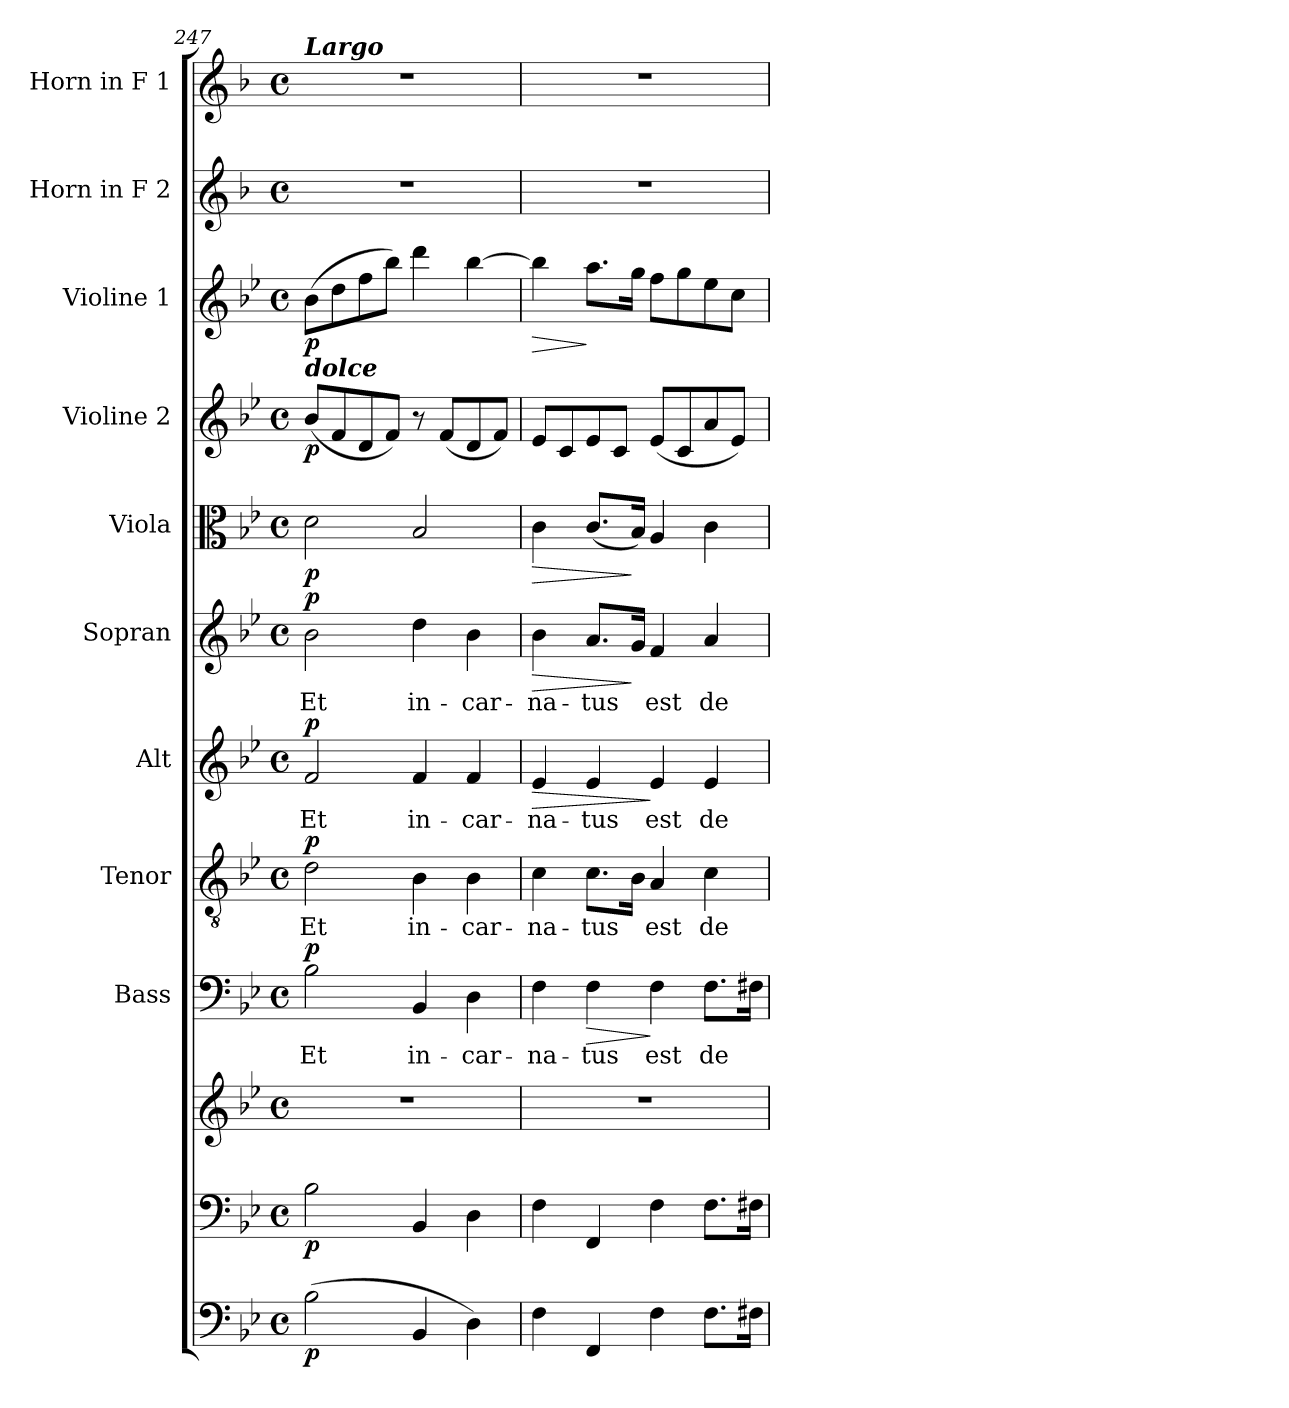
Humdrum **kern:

**kern	**dynam	**kern	**kern	**dynam	**kern	**text	**dynam	**kern	**text	**dynam	**kern	**text	**dynam	**kern	**text	**dynam	**kern	**dynam	**kern	**dynam	**kern	**dynam	**kern	**kern
*part11	*part11	*part10	*part10	*part10	*part9	*part9	*part9	*part8	*part8	*part8	*part7	*part7	*part7	*part6	*part6	*part6	*part5	*part5	*part4	*part4	*part3	*part3	*part2	*part1
*staff12	*staff12	*staff11	*staff10	*staff10/11	*staff9	*staff9	*staff9	*staff8	*staff8	*staff8	*staff7	*staff7	*staff7	*staff6	*staff6	*staff6	*staff5	*staff5	*staff4	*staff4	*staff3	*staff3	*staff2	*staff1
*	*	*	*	*	*I"Bass	*	*	*I"Tenor	*	*	*I"Alt	*	*	*I"Sopran	*	*	*I"Viola	*	*I"Violine 2	*	*I"Violine 1	*	*I"Horn in F 2	*I"Horn in F 1
*	*	*	*	*	*I'B.	*	*	*I'T.	*	*	*I'A.	*	*	*I'S.	*	*	*I'Vla.	*	*I'Vl. 2	*	*I'Vl. 1	*	*	*
!!LO:PB:g=z
*clefF4	*	*clefF4	*clefG2	*	*clefF4	*	*	*clefGv2	*	*	*clefG2	*	*	*clefG2	*	*	*clefC3	*	*clefG2	*	*clefG2	*	*clefG2	*clefG2
*ITrd7c12	*	*	*	*	*	*	*	*	*	*	*	*	*	*	*	*	*	*	*	*	*	*	*ITrd4c7	*ITrd4c7
*k[b-e-]	*	*k[b-e-]	*k[b-e-]	*	*k[b-e-]	*	*	*k[b-e-]	*	*	*k[b-e-]	*	*	*k[b-e-]	*	*	*k[b-e-]	*	*k[b-e-]	*	*k[b-e-]	*	*k[b-e-]	*k[b-e-]
*B-:	*	*B-:	*B-:	*	*B-:	*	*	*B-:	*	*	*B-:	*	*	*B-:	*	*	*B-:	*	*B-:	*	*B-:	*	*B-:	*B-:
*M4/4	*	*M4/4	*M4/4	*	*M4/4	*	*	*M4/4	*	*	*M4/4	*	*	*M4/4	*	*	*M4/4	*	*M4/4	*	*M4/4	*	*M4/4	*M4/4
*met(c)	*	*met(c)	*met(c)	*	*met(c)	*	*	*met(c)	*	*	*met(c)	*	*	*met(c)	*	*	*met(c)	*	*met(c)	*	*met(c)	*	*met(c)	*met(c)
=247	=247	=247	=247	=247	=247	=247	=247	=247	=247	=247	=247	=247	=247	=247	=247	=247	=247	=247	=247	=247	=247	=247	=247	=247
!	!	!	!	!	!	!	!	!	!	!	!	!	!	!	!	!	!	!	!	!	!	!	!	!LO:TX:a:Bi:t=Largo
!	!	!	!	!	!	!	!	!	!	!	!	!	!	!	!	!	!	!	!	!	!LO:TX:b:Bi:t=dolce	!	!	!
!	!LO:DY:b	!	!	!LO:DY:b=2	!	!LO:LY:b	!LO:DY:a	!	!LO:LY:b	!LO:DY:a	!	!LO:LY:b	!LO:DY:a	!	!LO:LY:b	!LO:DY:a	!	!LO:DY:b	!	!LO:DY:b	!	!LO:DY:b	!	!
(>2BB-\	p	2B-\	1r	p	2B-\	Et	p	2d\	Et	p	2f/	Et	p	2b-\	Et	p	2d\	p	(<8b-/L	p	(>8b-\L	p	1r	1r
.	.	.	.	.	.	.	.	.	.	.	.	.	.	.	.	.	.	.	8f/	.	8dd\	.	.	.
.	.	.	.	.	.	.	.	.	.	.	.	.	.	.	.	.	.	.	8d/	.	8ff\	.	.	.
.	.	.	.	.	.	.	.	.	.	.	.	.	.	.	.	.	.	.	8f/J)	.	8bb-\J)	.	.	.
!	!	!	!	!	!	!LO:LY:b	!	!	!LO:LY:b	!	!	!LO:LY:b	!	!	!LO:LY:b	!	!	!	!	!	!	!	!	!
4BBB-/	.	4BB-/	.	.	4BB-/	in-	.	4B-\	in-	.	4f/	in-	.	4dd\	in-	.	2B-/	.	8r	.	4ddd\	.	.	.
.	.	.	.	.	.	.	.	.	.	.	.	.	.	.	.	.	.	.	(<8f/L	.	.	.	.	.
!	!	!	!	!	!	!LO:LY:b	!	!	!LO:LY:b	!	!	!LO:LY:b	!	!	!LO:LY:b	!	!	!	!	!	!	!	!	!
4DD\)	.	4D\	.	.	4D\	-car-	.	4B-\	-car-	.	4f/	-car-	.	4b-\	-car-	.	.	.	8d/	.	[4bb-\	.	.	.
.	.	.	.	.	.	.	.	.	.	.	.	.	.	.	.	.	.	.	8f/J)	.	.	.	.	.
=248	=248	=248	=248	=248	=248	=248	=248	=248	=248	=248	=248	=248	=248	=248	=248	=248	=248	=248	=248	=248	=248	=248	=248	=248
!	!	!	!	!	!	!LO:LY:b	!	!	!LO:LY:b	!	!	!LO:LY:b	!LO:HP:b	!	!LO:LY:b	!LO:HP:b	!	!LO:HP:b	!	!	!	!LO:HP:b	!	!
4FF\	.	4F\	1r	.	4F\	-na-	.	4c\	-na-	.	4e-/	-na-	>	4b-\	-na-	>	4c\	>	8e-/L	.	4bb-\]	>	1r	1r
.	.	.	.	.	.	.	.	.	.	.	.	.	.	.	.	.	.	.	8c/	.	.	.	.	.
!	!	!	!	!	!	!LO:LY:b	!LO:HP:b	!	!LO:LY:b	!	!	!LO:LY:b	!	!	!LO:LY:b	!	!	!	!	!	!	!	!	!
4FFF/	.	4FF/	.	.	4F\	-tus	>	8.c\L	-tus	.	4e-/	-tus	.	8.a/L	-tus	.	(<8.c/L	.	8e-/	.	8.aa\L	]	.	.
.	.	.	.	.	.	.	.	.	.	.	.	.	.	.	.	.	.	.	8c/J	.	.	.	.	.
.	.	.	.	.	.	.	.	16B-\Jk	.	.	.	.	.	16g/Jk	.	]	16B-/Jk)	]	.	.	16gg\Jk	.	.	.
!	!	!	!	!	!	!LO:LY:b	!	!	!LO:LY:b	!	!	!LO:LY:b	!	!	!LO:LY:b	!	!	!	!	!	!	!	!	!
4FF\	.	4F\	.	.	4F\	est	]	4A/	est	.	4e-/	est	]	4f/	est	.	4A/	.	(<8e-/L	.	8ff\L	.	.	.
.	.	.	.	.	.	.	.	.	.	.	.	.	.	.	.	.	.	.	8c/	.	8gg\	.	.	.
!	!	!	!	!	!	!LO:LY:b	!	!	!LO:LY:b	!	!	!LO:LY:b	!	!	!LO:LY:b	!	!	!	!	!	!	!	!	!
8.FF\L	.	8.F\L	.	.	8.F\L	de	.	4c\	de	.	4e-/	de	.	4a/	de	.	4c\	.	8a/	.	8ee-\	.	.	.
.	.	.	.	.	.	.	.	.	.	.	.	.	.	.	.	.	.	.	8e-/J)	.	8cc\J	.	.	.
16FF#X\Jk	.	16F#X\Jk	.	.	16F#X\Jk	.	.	.	.	.	.	.	.	.	.	.	.	.	.	.	.	.	.	.
=	=	=	=	=	=	=	=	=	=	=	=	=	=	=	=	=	=	=	=	=	=	=	=	=
*-	*-	*-	*-	*-	*-	*-	*-	*-	*-	*-	*-	*-	*-	*-	*-	*-	*-	*-	*-	*-	*-	*-	*-	*-
